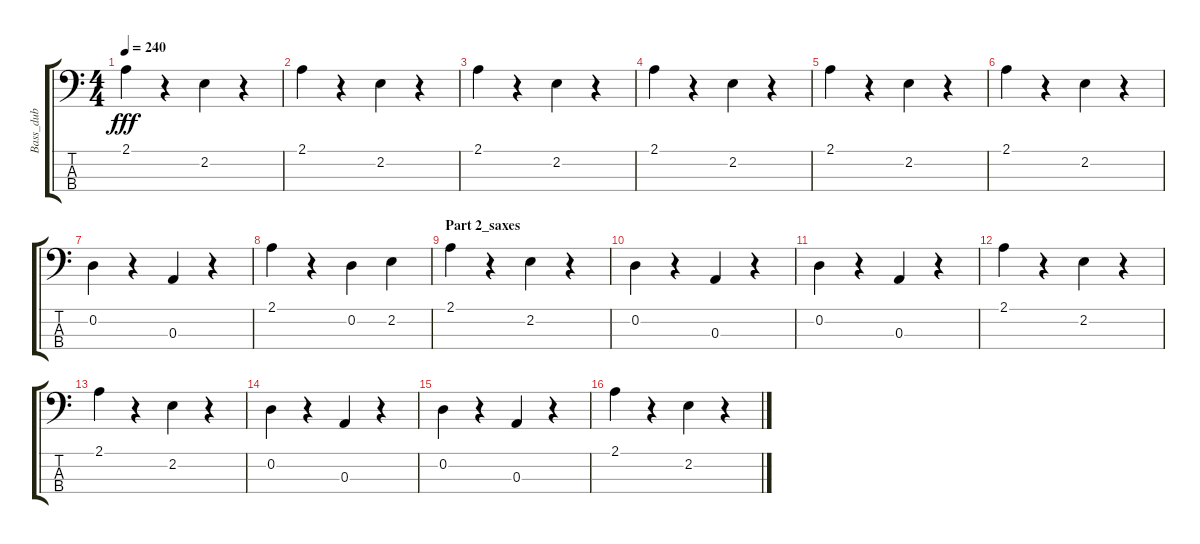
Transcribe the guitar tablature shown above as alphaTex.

\track ("Bass_dub" "Bass_dub") {instrument electricguitarmuted}
\staff {score tabs}
\tuning (G2 D2 A1 E1) {hide}
\ts (4 4)
\tempo 240
\clef f4
\ks c
2.1.4{dy fff} r.4 2.2.4 r.4 |
2.1.4 r.4 2.2.4 r.4 |
2.1.4 r.4 2.2.4 r.4 |
2.1.4 r.4 2.2.4 r.4 |
2.1.4 r.4 2.2.4 r.4 |
2.1.4 r.4 2.2.4 r.4 |
0.2.4 r.4 0.3.4 r.4 |
2.1.4 r.4 0.2.4 2.2.4 |
\section ("" "Part 2_saxes")
2.1.4 r.4 2.2.4 r.4 |
0.2.4 r.4 0.3.4 r.4 |
0.2.4 r.4 0.3.4 r.4 |
2.1.4 r.4 2.2.4 r.4 |
2.1.4 r.4 2.2.4 r.4 |
0.2.4 r.4 0.3.4 r.4 |
0.2.4 r.4 0.3.4 r.4 |
2.1.4 r.4 2.2.4 r.4
